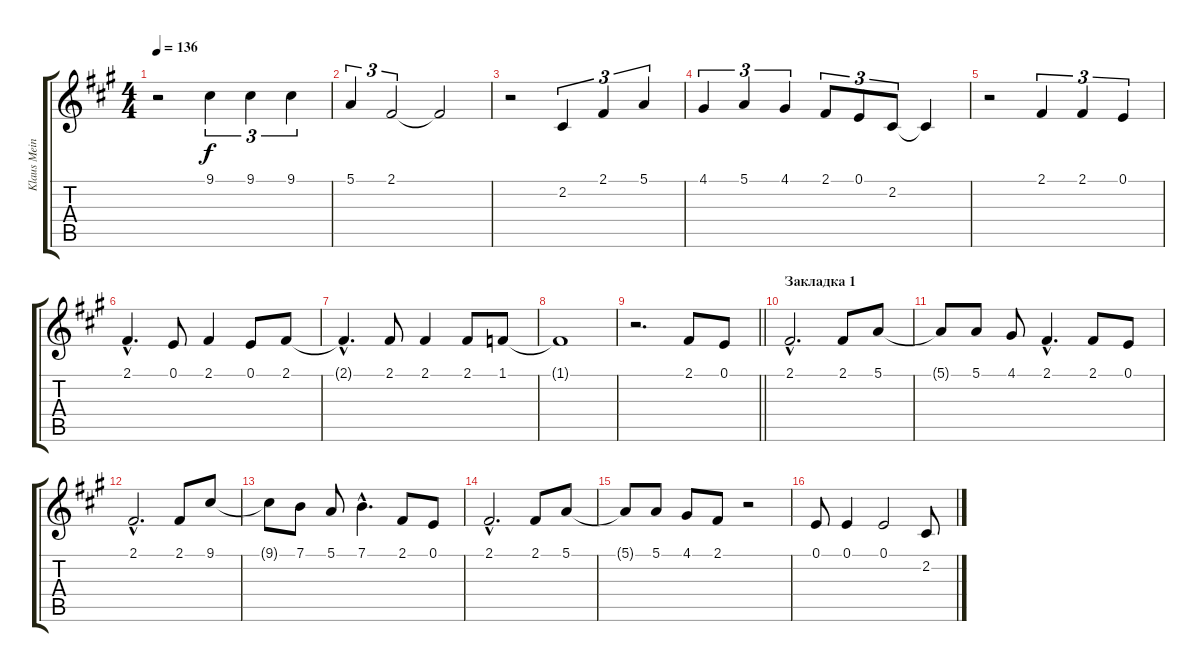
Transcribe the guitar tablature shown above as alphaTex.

\track ("Klaus Meine" "Klaus Mein") {instrument fx5brightness}
\staff {score tabs}
\tuning (E4 B3 G3 D3 A2 E2) {hide}
\ts (4 4)
\tempo 136
\clef g2
\ks a
r.2{dy f} 9.1.4{tu (3 2)} 9.1.4{tu (3 2)} 9.1.4{tu (3 2)} |
5.1.4{tu (3 2)} 2.1.2{tu (3 2)} 2.1{t}.2 |
r.2 2.2.4{tu (3 2)} 2.1.4{tu (3 2)} 5.1.4{tu (3 2)} |
4.1.4{tu (3 2)} 5.1.4{tu (3 2)} 4.1.4{tu (3 2)} 2.1.8{tu (3 2)} 0.1.8{tu (3 2)} 2.2.8{tu (3 2)} 2.2{t}.4 |
r.2 2.1.4{tu (3 2)} 2.1.4{tu (3 2)} 0.1.4{tu (3 2)} |
2.1{hac}.4{d} 0.1.8 2.1.4 0.1.8 2.1.8 |
2.1{hac t}.4{d} 2.1.8 2.1.4 2.1.8 1.1.8 |
1.1{t}.1 |
\barLineRight lightlight
r.2{d} 2.1.8 0.1.8 |
\section ("" "Закладка 1")
2.1{hac}.2{d} 2.1.8 5.1.8 |
5.1{t}.8 5.1.8 4.1.8 2.1{hac}.4{d} 2.1.8 0.1.8 |
2.1{hac}.2{d} 2.1.8 9.1.8 |
9.1{t}.8 7.1.8 5.1.8 7.1{hac}.4{d} 2.1.8 0.1.8 |
2.1{hac}.2{d} 2.1.8 5.1.8 |
5.1{t}.8 5.1.8 4.1.8 2.1.8 r.2 |
0.1.8 0.1.4 0.1.2 2.2.8
